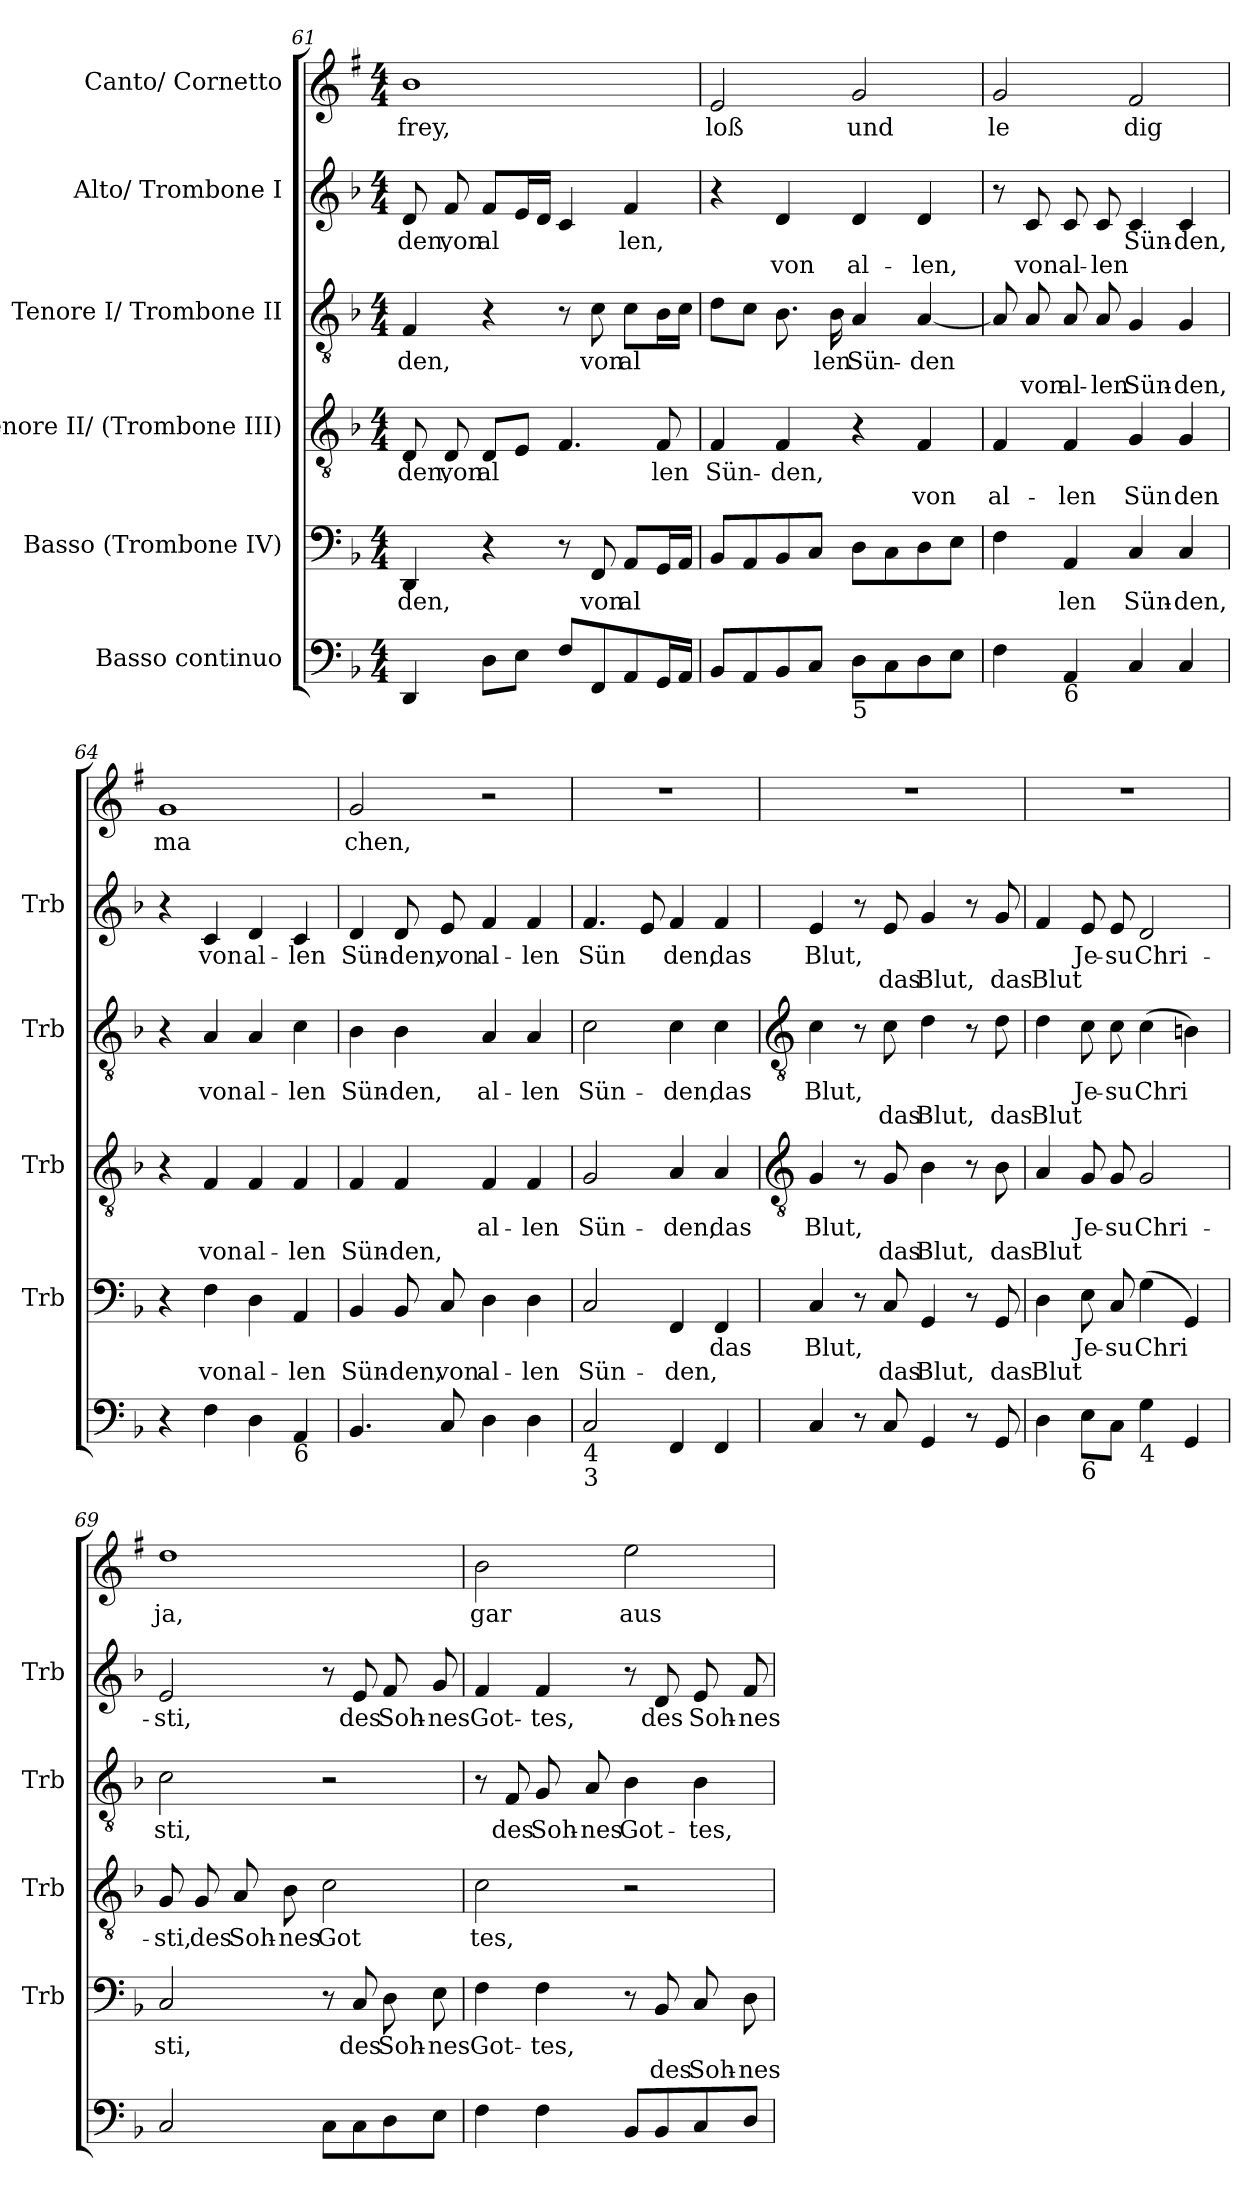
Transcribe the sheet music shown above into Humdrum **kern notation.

**kern	**kern	**text	**text	**kern	**text	**text	**kern	**text	**text	**kern	**text	**text	**kern	**text
*part6	*part5	*part5	*part5	*part4	*part4	*part4	*part3	*part3	*part3	*part2	*part2	*part2	*part1	*part1
*staff6	*staff5	*staff5	*staff5	*staff4	*staff4	*staff4	*staff3	*staff3	*staff3	*staff2	*staff2	*staff2	*staff1	*staff1
*I"Basso continuo	*I"Basso (Trombone IV)	*	*	*I"Tenore II/ (Trombone III)	*	*	*I"Tenore I/ Trombone II	*	*	*I"Alto/ Trombone I	*	*	*I"Canto/ Cornetto	*
*	*I'Trb	*	*	*I'Trb	*	*	*I'Trb	*	*	*I'Trb	*	*	*	*
!!LO:LB:g=z
*clefF4	*clefF4	*	*	*clefGv2	*	*	*clefGv2	*	*	*clefG2	*	*	*clefG2	*
*	*	*	*	*	*	*	*	*	*	*	*	*	*ITrd1c2	*
*k[b-]	*k[b-]	*	*	*k[b-]	*	*	*k[b-]	*	*	*k[b-]	*	*	*k[b-]	*
*F:	*F:	*	*	*F:	*	*	*F:	*	*	*F:	*	*	*F:	*
*M4/4	*M4/4	*	*	*M4/4	*	*	*M4/4	*	*	*M4/4	*	*	*M4/4	*
=61	=61	=61	=61	=61	=61	=61	=61	=61	=61	=61	=61	=61	=61	=61
!	!	!LO:LY:b	!	!	!LO:LY:b	!	!	!LO:LY:b	!	!	!LO:LY:b	!	!	!LO:LY:b
4DD	4DD	-den,	.	8D	-den,	.	4F	-den,	.	8d	-den,	.	1a	frey,
!	!	!	!	!	!LO:LY:b	!	!	!	!	!	!LO:LY:b	!	!	!
.	.	.	.	8D	von	.	.	.	.	8f	von	.	.	.
!	!	!	!	!	!LO:LY:b	!	!	!	!	!	!LO:LY:b	!	!	!
8DL	4r	.	.	8DL	al	.	4r	.	.	8fL	al	.	.	.
8EJ	.	.	.	8EJ	.	.	.	.	.	16eL	.	.	.	.
.	.	.	.	.	.	.	.	.	.	16dJJ	.	.	.	.
8FL	8r	.	.	4.F	.	.	8r	.	.	4c	.	.	.	.
!	!	!LO:LY:b	!	!	!	!	!	!LO:LY:b	!	!	!	!	!	!
8FF	8FF	von	.	.	.	.	8c	von	.	.	.	.	.	.
!	!	!LO:LY:b	!	!	!	!	!	!LO:LY:b	!	!	!LO:LY:b	!	!	!
8AA	8AAL	al	.	.	.	.	8cL	al	.	4f	len,	.	.	.
!	!	!	!	!	!LO:LY:b	!	!	!	!	!	!	!	!	!
16GGL	16GGL	.	.	8F	len	.	16B-L	.	.	.	.	.	.	.
16AAJJ	16AAJJ	.	.	.	.	.	16cJJ	.	.	.	.	.	.	.
=62	=62	=62	=62	=62	=62	=62	=62	=62	=62	=62	=62	=62	=62	=62
!	!	!	!	!	!LO:LY:b	!	!	!	!	!	!	!	!	!LO:LY:b
8BB-L	8BB-L	.	.	4F	Sün-	.	8dL	.	.	4r	.	.	2d	loß
8AA	8AA	.	.	.	.	.	8cJ	.	.	.	.	.	.	.
!	!	!	!	!	!LO:LY:b	!	!	!	!	!	!	!LO:LY:b	!	!
8BB-	8BB-	.	.	4F	-den,	.	8.B-	.	.	4d	.	von	.	.
8CJ	8CJ	.	.	.	.	.	.	.	.	.	.	.	.	.
!	!	!	!	!	!	!	!	!LO:LY:b	!	!	!	!	!	!
.	.	.	.	.	.	.	16B-	len	.	.	.	.	.	.
!LO:TX:b:t=5	!	!	!	!	!	!	!	!	!	!	!	!	!	!
!	!	!	!	!	!	!	!	!LO:LY:b	!	!	!	!LO:LY:b	!	!LO:LY:b
8DL	8DL	.	.	4r	.	.	4A	Sün-	.	4d	.	al-	2f	und
8C	8C	.	.	.	.	.	.	.	.	.	.	.	.	.
!	!	!	!	!	!	!LO:LY:b	!	!LO:LY:b	!	!	!	!LO:LY:b	!	!
8D	8D	.	.	4F	.	von	[4A	-den	.	4d	.	-len,	.	.
8EJ	8EJ	.	.	.	.	.	.	.	.	.	.	.	.	.
=63	=63	=63	=63	=63	=63	=63	=63	=63	=63	=63	=63	=63	=63	=63
!	!	!	!	!	!	!LO:LY:b	!	!	!	!	!	!	!	!LO:LY:b
4F	4F	.	.	4F	.	al-	8A]	.	.	8r	.	.	2f	le
!	!	!	!	!	!	!	!	!	!LO:LY:b	!	!	!LO:LY:b	!	!
.	.	.	.	.	.	.	8A	.	von	8c	.	von	.	.
!LO:TX:b:t=6	!	!	!	!	!	!	!	!	!	!	!	!	!	!
!	!	!LO:LY:b	!	!	!	!LO:LY:b	!	!	!LO:LY:b	!	!	!LO:LY:b	!	!
4AA	4AA	len	.	4F	.	-len	8A	.	al-	8c	.	al-	.	.
!	!	!	!	!	!	!	!	!	!LO:LY:b	!	!	!LO:LY:b	!	!
.	.	.	.	.	.	.	8A	.	-len	8c	.	-len	.	.
!	!	!LO:LY:b	!	!	!	!LO:LY:b	!	!	!LO:LY:b	!	!LO:LY:b	!	!	!LO:LY:b
4C	4C	Sün-	.	4G	.	Sün	4G	.	Sün-	4c	Sün-	.	2e	dig
!	!	!LO:LY:b	!	!	!	!LO:LY:b	!	!	!LO:LY:b	!	!LO:LY:b	!	!	!
4C	4C	-den,	.	4G	.	den	4G	.	-den,	4c	-den,	.	.	.
=64	=64	=64	=64	=64	=64	=64	=64	=64	=64	=64	=64	=64	=64	=64
!	!	!	!	!	!	!	!	!	!	!	!	!	!	!LO:LY:b
4r	4r	.	.	4r	.	.	4r	.	.	4r	.	.	1f	ma
!	!	!	!LO:LY:b	!	!	!LO:LY:b	!	!LO:LY:b	!	!	!LO:LY:b	!	!	!
4F	4F	.	von	4F	.	von	4A	von	.	4c	von	.	.	.
!	!	!	!LO:LY:b	!	!	!LO:LY:b	!	!LO:LY:b	!	!	!LO:LY:b	!	!	!
4D	4D	.	al-	4F	.	al-	4A	al-	.	4d	al-	.	.	.
!LO:TX:b:t=6	!	!	!	!	!	!	!	!	!	!	!	!	!	!
!	!	!	!LO:LY:b	!	!	!LO:LY:b	!	!LO:LY:b	!	!	!LO:LY:b	!	!	!
4AA	4AA	.	-len	4F	.	-len	4c	-len	.	4c	-len	.	.	.
=65	=65	=65	=65	=65	=65	=65	=65	=65	=65	=65	=65	=65	=65	=65
!	!	!	!LO:LY:b	!	!	!LO:LY:b	!	!LO:LY:b	!	!	!LO:LY:b	!	!	!LO:LY:b
4.BB-	4BB-	.	Sün-	4F	.	Sün-	4B-	Sün-	.	4d	Sün-	.	2f	chen,
!	!	!	!LO:LY:b	!	!	!LO:LY:b	!	!LO:LY:b	!	!	!LO:LY:b	!	!	!
.	8BB-	.	-den,	4F	.	-den,	4B-	-den,	.	8d	-den,	.	.	.
!	!	!	!LO:LY:b	!	!	!	!	!	!	!	!LO:LY:b	!	!	!
8C	8C	.	von	.	.	.	.	.	.	8e	von	.	.	.
!	!	!	!LO:LY:b	!	!LO:LY:b	!	!	!LO:LY:b	!	!	!LO:LY:b	!	!	!
4D	4D	.	al-	4F	al-	.	4A	al-	.	4f	al-	.	2r	.
!	!	!	!LO:LY:b	!	!LO:LY:b	!	!	!LO:LY:b	!	!	!LO:LY:b	!	!	!
4D	4D	.	-len	4F	-len	.	4A	-len	.	4f	-len	.	.	.
=66	=66	=66	=66	=66	=66	=66	=66	=66	=66	=66	=66	=66	=66	=66
!LO:TX:b:t=4	!	!	!	!	!	!	!	!	!	!	!	!	!	!
!LO:TX:b:t=3	!	!	!	!	!	!	!	!	!	!	!	!	!	!
!	!	!	!LO:LY:b	!	!LO:LY:b	!	!	!LO:LY:b	!	!	!LO:LY:b	!	!	!
2C	2C	.	Sün-	2G	Sün-	.	2c	Sün-	.	4.f	Sün	.	1r	.
!	!	!	!	!	!	!	!	!	!	!	!LO:LY:b	!	!	!
.	.	.	.	.	.	.	.	.	.	8e	-	.	.	.
!	!	!	!LO:LY:b	!	!LO:LY:b	!	!	!LO:LY:b	!	!	!LO:LY:b	!	!	!
4FF	4FF	.	-den,	4A	-den,	.	4c	-den,	.	4f	den,	.	.	.
!	!	!LO:LY:b	!	!	!LO:LY:b	!	!	!LO:LY:b	!	!	!LO:LY:b	!	!	!
4FF	4FF	das	.	4A	das	.	4c	das	.	4f	das	.	.	.
!!LO:LB:g=z
=67	=67	=67	=67	=67	=67	=67	=67	=67	=67	=67	=67	=67	=67	=67
*	*	*	*	*clefGv2	*	*	*clefGv2	*	*	*	*	*	*	*
!	!	!LO:LY:b	!	!	!LO:LY:b	!	!	!LO:LY:b	!	!	!LO:LY:b	!	!	!
4C	4C	Blut,	.	4G	Blut,	.	4c	Blut,	.	4e	Blut,	.	1r	.
8r	8r	.	.	8r	.	.	8r	.	.	8r	.	.	.	.
!	!	!	!LO:LY:b	!	!	!LO:LY:b	!	!	!LO:LY:b	!	!	!LO:LY:b	!	!
8C	8C	.	das	8G	.	das	8c	.	das	8e	.	das	.	.
!	!	!	!LO:LY:b	!	!	!LO:LY:b	!	!	!LO:LY:b	!	!	!LO:LY:b	!	!
4GG	4GG	.	Blut,	4B-	.	Blut,	4d	.	Blut,	4g	.	Blut,	.	.
8r	8r	.	.	8r	.	.	8r	.	.	8r	.	.	.	.
!	!	!	!LO:LY:b	!	!	!LO:LY:b	!	!	!LO:LY:b	!	!	!LO:LY:b	!	!
8GG	8GG	.	das	8B-	.	das	8d	.	das	8g	.	das	.	.
=68	=68	=68	=68	=68	=68	=68	=68	=68	=68	=68	=68	=68	=68	=68
!	!	!	!LO:LY:b	!	!	!LO:LY:b	!	!	!LO:LY:b	!	!	!LO:LY:b	!	!
4D	4D	.	Blut	4A	.	Blut	4d	.	Blut	4f	.	Blut	1r	.
!LO:TX:b:t=6	!	!	!	!	!	!	!	!	!	!	!	!	!	!
!	!	!LO:LY:b	!	!	!LO:LY:b	!	!	!LO:LY:b	!	!	!LO:LY:b	!	!	!
8EL	8E	Je-	.	8G	Je-	.	8c	Je-	.	8e	Je-	.	.	.
!	!	!LO:LY:b	!	!	!LO:LY:b	!	!	!LO:LY:b	!	!	!LO:LY:b	!	!	!
8CJ	8C	-su	.	8G	-su	.	8c	-su	.	8e	-su	.	.	.
!LO:TX:b:t=4	!	!	!	!	!	!	!	!	!	!	!	!	!	!
!	!	!LO:LY:b	!	!	!LO:LY:b	!	!	!LO:LY:b	!	!	!LO:LY:b	!	!	!
4G	(>4G	Chri	.	2G	Chri-	.	(>4c	Chri	.	2d	Chri-	.	.	.
4GG	4GG)	.	.	.	.	.	4Bn)	.	.	.	.	.	.	.
=69	=69	=69	=69	=69	=69	=69	=69	=69	=69	=69	=69	=69	=69	=69
!	!	!LO:LY:b	!	!	!LO:LY:b	!	!	!LO:LY:b	!	!	!LO:LY:b	!	!	!LO:LY:b
2C	2C	sti,	.	8G	-sti,	.	2c	sti,	.	2e	-sti,	.	1cc	ja,
!	!	!	!	!	!LO:LY:b	!	!	!	!	!	!	!	!	!
.	.	.	.	8G	des	.	.	.	.	.	.	.	.	.
!	!	!	!	!	!LO:LY:b	!	!	!	!	!	!	!	!	!
.	.	.	.	8A	Soh-	.	.	.	.	.	.	.	.	.
!	!	!	!	!	!LO:LY:b	!	!	!	!	!	!	!	!	!
.	.	.	.	8B-	-nes	.	.	.	.	.	.	.	.	.
!	!	!	!	!	!LO:LY:b	!	!	!	!	!	!	!	!	!
8CL	8r	.	.	2c	Got	.	2r	.	.	8r	.	.	.	.
!	!	!LO:LY:b	!	!	!	!	!	!	!	!	!LO:LY:b	!	!	!
8C	8C	des	.	.	.	.	.	.	.	8e	des	.	.	.
!	!	!LO:LY:b	!	!	!	!	!	!	!	!	!LO:LY:b	!	!	!
8D	8D	Soh-	.	.	.	.	.	.	.	8f	Soh-	.	.	.
!	!	!LO:LY:b	!	!	!	!	!	!	!	!	!LO:LY:b	!	!	!
8EJ	8E	-nes	.	.	.	.	.	.	.	8g	-nes	.	.	.
=70	=70	=70	=70	=70	=70	=70	=70	=70	=70	=70	=70	=70	=70	=70
!	!	!LO:LY:b	!	!	!LO:LY:b	!	!	!	!	!	!LO:LY:b	!	!	!LO:LY:b
4F	4F	Got-	.	2c	tes,	.	8r	.	.	4f	Got-	.	2a	gar
!	!	!	!	!	!	!	!	!LO:LY:b	!	!	!	!	!	!
.	.	.	.	.	.	.	8F	des	.	.	.	.	.	.
!	!	!LO:LY:b	!	!	!	!	!	!LO:LY:b	!	!	!LO:LY:b	!	!	!
4F	4F	-tes,	.	.	.	.	8G	Soh-	.	4f	-tes,	.	.	.
!	!	!	!	!	!	!	!	!LO:LY:b	!	!	!	!	!	!
.	.	.	.	.	.	.	8A	-nes	.	.	.	.	.	.
!	!	!	!	!	!	!	!	!LO:LY:b	!	!	!	!	!	!LO:LY:b
8BB-L	8r	.	.	2r	.	.	4B-	Got-	.	8r	.	.	2dd	aus
!	!	!	!LO:LY:b	!	!	!	!	!	!	!	!LO:LY:b	!	!	!
8BB-	8BB-	.	des	.	.	.	.	.	.	8d	des	.	.	.
!	!	!	!LO:LY:b	!	!	!	!	!LO:LY:b	!	!	!LO:LY:b	!	!	!
8C	8C	.	Soh-	.	.	.	4B-	-tes,	.	8e	Soh-	.	.	.
!	!	!	!LO:LY:b	!	!	!	!	!	!	!	!LO:LY:b	!	!	!
8DJ	8D	.	-nes	.	.	.	.	.	.	8f	-nes	.	.	.
=	=	=	=	=	=	=	=	=	=	=	=	=	=	=
*-	*-	*-	*-	*-	*-	*-	*-	*-	*-	*-	*-	*-	*-	*-
